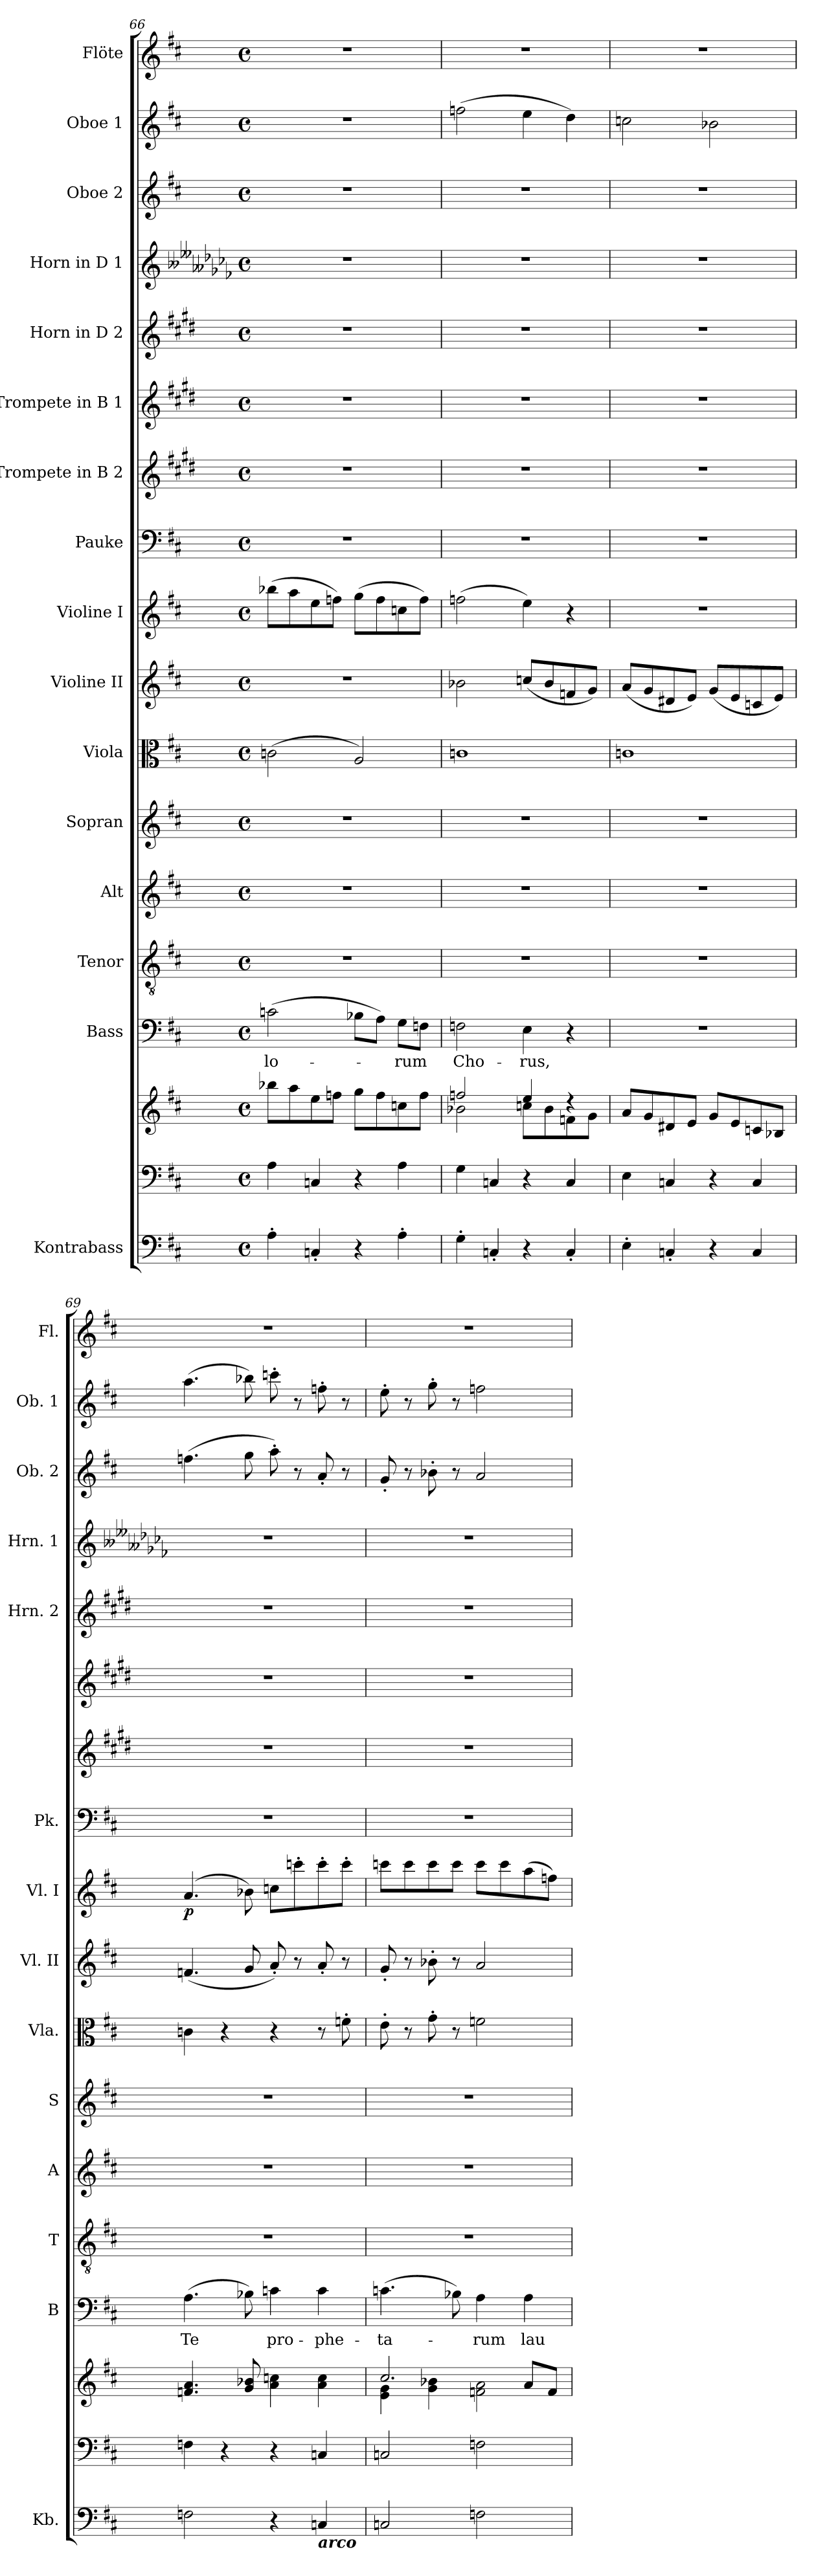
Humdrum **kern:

**kern	**kern	**kern	**kern	**text	**kern	**kern	**kern	**kern	**kern	**kern	**dynam	**kern	**kern	**kern	**kern	**kern	**kern	**kern	**kern
*part17	*part16	*part16	*part15	*part15	*part14	*part13	*part12	*part11	*part10	*part9	*part9	*part8	*part7	*part6	*part5	*part4	*part3	*part2	*part1
*staff18	*staff17	*staff16	*staff15	*staff15	*staff14	*staff13	*staff12	*staff11	*staff10	*staff9	*staff9	*staff8	*staff7	*staff6	*staff5	*staff4	*staff3	*staff2	*staff1
*I"Kontrabass	*	*	*I"Bass	*	*I"Tenor	*I"Alt	*I"Sopran	*I"Viola	*I"Violine II	*I"Violine I	*	*I"Pauke	*I"Trompete in B 2	*I"Trompete in B 1	*I"Horn in D 2	*I"Horn in D 1	*I"Oboe 2	*I"Oboe 1	*I"Flöte
*I'Kb.	*	*	*I'B	*	*I'T	*I'A	*I'S	*I'Vla.	*I'Vl. II	*I'Vl. I	*	*I'Pk.	*	*	*I'Hrn. 2	*I'Hrn. 1	*I'Ob. 2	*I'Ob. 1	*I'Fl.
*clefF4	*clefF4	*clefG2	*clefF4	*	*clefGv2	*clefG2	*clefG2	*clefC3	*clefG2	*clefG2	*	*clefF4	*clefG2	*clefG2	*clefG2	*clefG2	*clefG2	*clefG2	*clefG2
*ITrd7c12	*	*	*	*	*	*	*	*	*	*	*	*	*ITrd1c2	*ITrd1c2	*ITrd4c7	*ITrd-8c-12	*	*	*
*k[f#c#]	*k[f#c#]	*k[f#c#]	*k[f#c#]	*	*k[f#c#]	*k[f#c#]	*k[f#c#]	*k[f#c#]	*k[f#c#]	*k[f#c#]	*	*k[f#c#]	*k[f#c#]	*k[f#c#]	*k[f#c#g#]	*k[b--e--a--d-g-c-f-]	*k[f#c#]	*k[f#c#]	*k[f#c#]
*D:	*D:	*D:	*D:	*	*D:	*D:	*D:	*D:	*D:	*D:	*	*D:	*D:	*D:	*A:	*E--:	*D:	*D:	*D:
*M4/4	*M4/4	*M4/4	*M4/4	*	*M4/4	*M4/4	*M4/4	*M4/4	*M4/4	*M4/4	*	*M4/4	*M4/4	*M4/4	*M4/4	*M4/4	*M4/4	*M4/4	*M4/4
*met(c)	*met(c)	*met(c)	*met(c)	*	*met(c)	*met(c)	*met(c)	*met(c)	*met(c)	*met(c)	*	*met(c)	*met(c)	*met(c)	*met(c)	*met(c)	*met(c)	*met(c)	*met(c)
=66	=66	=66	=66	=66	=66	=66	=66	=66	=66	=66	=66	=66	=66	=66	=66	=66	=66	=66	=66
!	!	!	!	!LO:LY:b	!	!	!	!	!	!	!	!	!	!	!	!	!	!	!
4AA'>\	4A\	8bb-X\L	(>2cn\	-lo-	1r	1r	1r	(>2cn\	1r	(>8bb-X\L	.	1r	1r	1r	1r	1r	1r	1r	1r
.	.	8aa\	.	.	.	.	.	.	.	8aa\	.	.	.	.	.	.	.	.	.
4CCn'</	4Cn/	8ee\	.	.	.	.	.	.	.	8ee\	.	.	.	.	.	.	.	.	.
.	.	8ffn\J	.	.	.	.	.	.	.	8ffn\J)	.	.	.	.	.	.	.	.	.
4r	4r	8gg\L	8B-X\L	.	.	.	.	2A/)	.	(>8gg\L	.	.	.	.	.	.	.	.	.
.	.	8ff\	8A\J)	.	.	.	.	.	.	8ff\	.	.	.	.	.	.	.	.	.
!	!	!	!	!LO:LY:b	!	!	!	!	!	!	!	!	!	!	!	!	!	!	!
4AA'>\	4A\	8ccn\	8G\L	-rum	.	.	.	.	.	8ccn\	.	.	.	.	.	.	.	.	.
.	.	8ff\J	8Fn\J	.	.	.	.	.	.	8ff\J)	.	.	.	.	.	.	.	.	.
!!LO:PB:g=z
=67	=67	=67	=67	=67	=67	=67	=67	=67	=67	=67	=67	=67	=67	=67	=67	=67	=67	=67	=67
*	*	*^	*	*	*	*	*	*	*	*	*	*	*	*	*	*	*	*	*
!	!	!	!	!	!LO:LY:b	!	!	!	!	!	!	!	!	!	!	!	!	!	!	!
4GG'>\	4G\	2ffn/	2b-X\	2Fn\	Cho-	1r	1r	1r	1cn	2b-X\	(>2ffn\	.	1r	1r	1r	1r	1r	1r	(>2ffn\	1r
4CCn'</	4Cn/	.	.	.	.	.	.	.	.	.	.	.	.	.	.	.	.	.	.	.
!	!	!	!	!	!LO:LY:b	!	!	!	!	!	!	!	!	!	!	!	!	!	!	!
4r	4r	4ee/	8ccn\L	4E\	-rus,	.	.	.	.	(<8ccn/L	4ee\)	.	.	.	.	.	.	.	4ee\	.
.	.	.	8b-\	.	.	.	.	.	.	8b-/	.	.	.	.	.	.	.	.	.	.
4CC'</	4C/	4rdd	8fn\	4r	.	.	.	.	.	8fn/	4r	.	.	.	.	.	.	.	4dd\)	.
.	.	.	8g\J	.	.	.	.	.	.	8g/J)	.	.	.	.	.	.	.	.	.	.
*	*	*v	*v	*	*	*	*	*	*	*	*	*	*	*	*	*	*	*	*	*
=68	=68	=68	=68	=68	=68	=68	=68	=68	=68	=68	=68	=68	=68	=68	=68	=68	=68	=68	=68
4EE'>\	4E\	8a/L	1r	.	1r	1r	1r	1cn	(<8a/L	1r	.	1r	1r	1r	1r	1r	1r	2ccn\	1r
.	.	8g/	.	.	.	.	.	.	8g/	.	.	.	.	.	.	.	.	.	.
4CCn'</	4Cn/	8d#X/	.	.	.	.	.	.	8d#X/	.	.	.	.	.	.	.	.	.	.
.	.	8e/J	.	.	.	.	.	.	8e/J)	.	.	.	.	.	.	.	.	.	.
4r	4r	8g/L	.	.	.	.	.	.	(<8g/L	.	.	.	.	.	.	.	.	2b-X\	.
.	.	8e/	.	.	.	.	.	.	8e/	.	.	.	.	.	.	.	.	.	.
4CC/	4C/	8cn/	.	.	.	.	.	.	8cn/	.	.	.	.	.	.	.	.	.	.
.	.	8B-X/J	.	.	.	.	.	.	8e/J)	.	.	.	.	.	.	.	.	.	.
=69	=69	=69	=69	=69	=69	=69	=69	=69	=69	=69	=69	=69	=69	=69	=69	=69	=69	=69	=69
!	!	!	!	!LO:LY:b	!	!	!	!	!	!	!LO:DY:b	!	!	!	!	!	!	!	!
2FFn\	4Fn\	4.fn/ 4.a/	(>4.A\	Te	1r	1r	1r	4cn\	(<4.fn/	(4.a/	p	1r	1r	1r	1r	1r	(>4.ffn\	(>4.aa\	1r
.	4r	.	.	.	.	.	.	4r	.	.	.	.	.	.	.	.	.	.	.
.	.	8g/ 8b-X/	8B-X\)	.	.	.	.	.	8g/	8b-X\)	.	.	.	.	.	.	8gg\	8bb-X\)	.
!	!	!	!	!LO:LY:b	!	!	!	!	!	!	!	!	!	!	!	!	!	!	!
4r	4r	4a\ 4ccn\	4cn\	pro-	.	.	.	4r	8a'</)	8ccn\L	.	.	.	.	.	.	8aa'>\)	8cccn'>\	.
.	.	.	.	.	.	.	.	.	8r	8cccn'>\	.	.	.	.	.	.	8r	8r	.
!LO:TX:b:Bi:t=arco	!	!	!	!	!	!	!	!	!	!	!	!	!	!	!	!	!	!	!
!	!	!	!	!LO:LY:b	!	!	!	!	!	!	!	!	!	!	!	!	!	!	!
4CCn/	4Cn/	4a\ 4cc\	4c\	-phe-	.	.	.	8r	8a'</	8ccc'>\	.	.	.	.	.	.	8a'</	8ffn'>\	.
.	.	.	.	.	.	.	.	8fn'>\	8r	8ccc'>\J	.	.	.	.	.	.	8r	8r	.
=70	=70	=70	=70	=70	=70	=70	=70	=70	=70	=70	=70	=70	=70	=70	=70	=70	=70	=70	=70
*	*	*^	*	*	*	*	*	*	*	*	*	*	*	*	*	*	*	*	*
!	!	!	!	!	!LO:LY:b	!	!	!	!	!	!	!	!	!	!	!	!	!	!	!
2CCn/	2Cn/	2.cc#/	4e\ 4g\	(>4.cn\	-ta-	1r	1r	1r	8e'>\	8g'</	8cccn\L	.	1r	1r	1r	1r	1r	8g'</	8ee'>\	1r
.	.	.	.	.	.	.	.	.	8r	8r	8ccc\	.	.	.	.	.	.	8r	8r	.
.	.	.	4g\ 4b-X\	.	.	.	.	.	8g'>\	8b-X'>\	8ccc\	.	.	.	.	.	.	8b-X'>\	8gg'>\	.
.	.	.	.	8B-X\)	.	.	.	.	8r	8r	8ccc\J	.	.	.	.	.	.	8r	8r	.
!	!	!	!	!	!LO:LY:b	!	!	!	!	!	!	!	!	!	!	!	!	!	!	!
2FFn\	2Fn\	.	2fn\ 2a\	4A\	-rum	.	.	.	2fn\	2a/	8ccc\L	.	.	.	.	.	.	2a/	2ffn\	.
.	.	.	.	.	.	.	.	.	.	.	8ccc\	.	.	.	.	.	.	.	.	.
!	!	!	!	!	!LO:LY:b	!	!	!	!	!	!	!	!	!	!	!	!	!	!	!
.	.	8a/L	.	4A\	lau-	.	.	.	.	.	(>8aa\	.	.	.	.	.	.	.	.	.
.	.	8f/J	.	.	.	.	.	.	.	.	8ffn\J)	.	.	.	.	.	.	.	.	.
*	*	*v	*v	*	*	*	*	*	*	*	*	*	*	*	*	*	*	*	*	*
=	=	=	=	=	=	=	=	=	=	=	=	=	=	=	=	=	=	=	=
*-	*-	*-	*-	*-	*-	*-	*-	*-	*-	*-	*-	*-	*-	*-	*-	*-	*-	*-	*-
